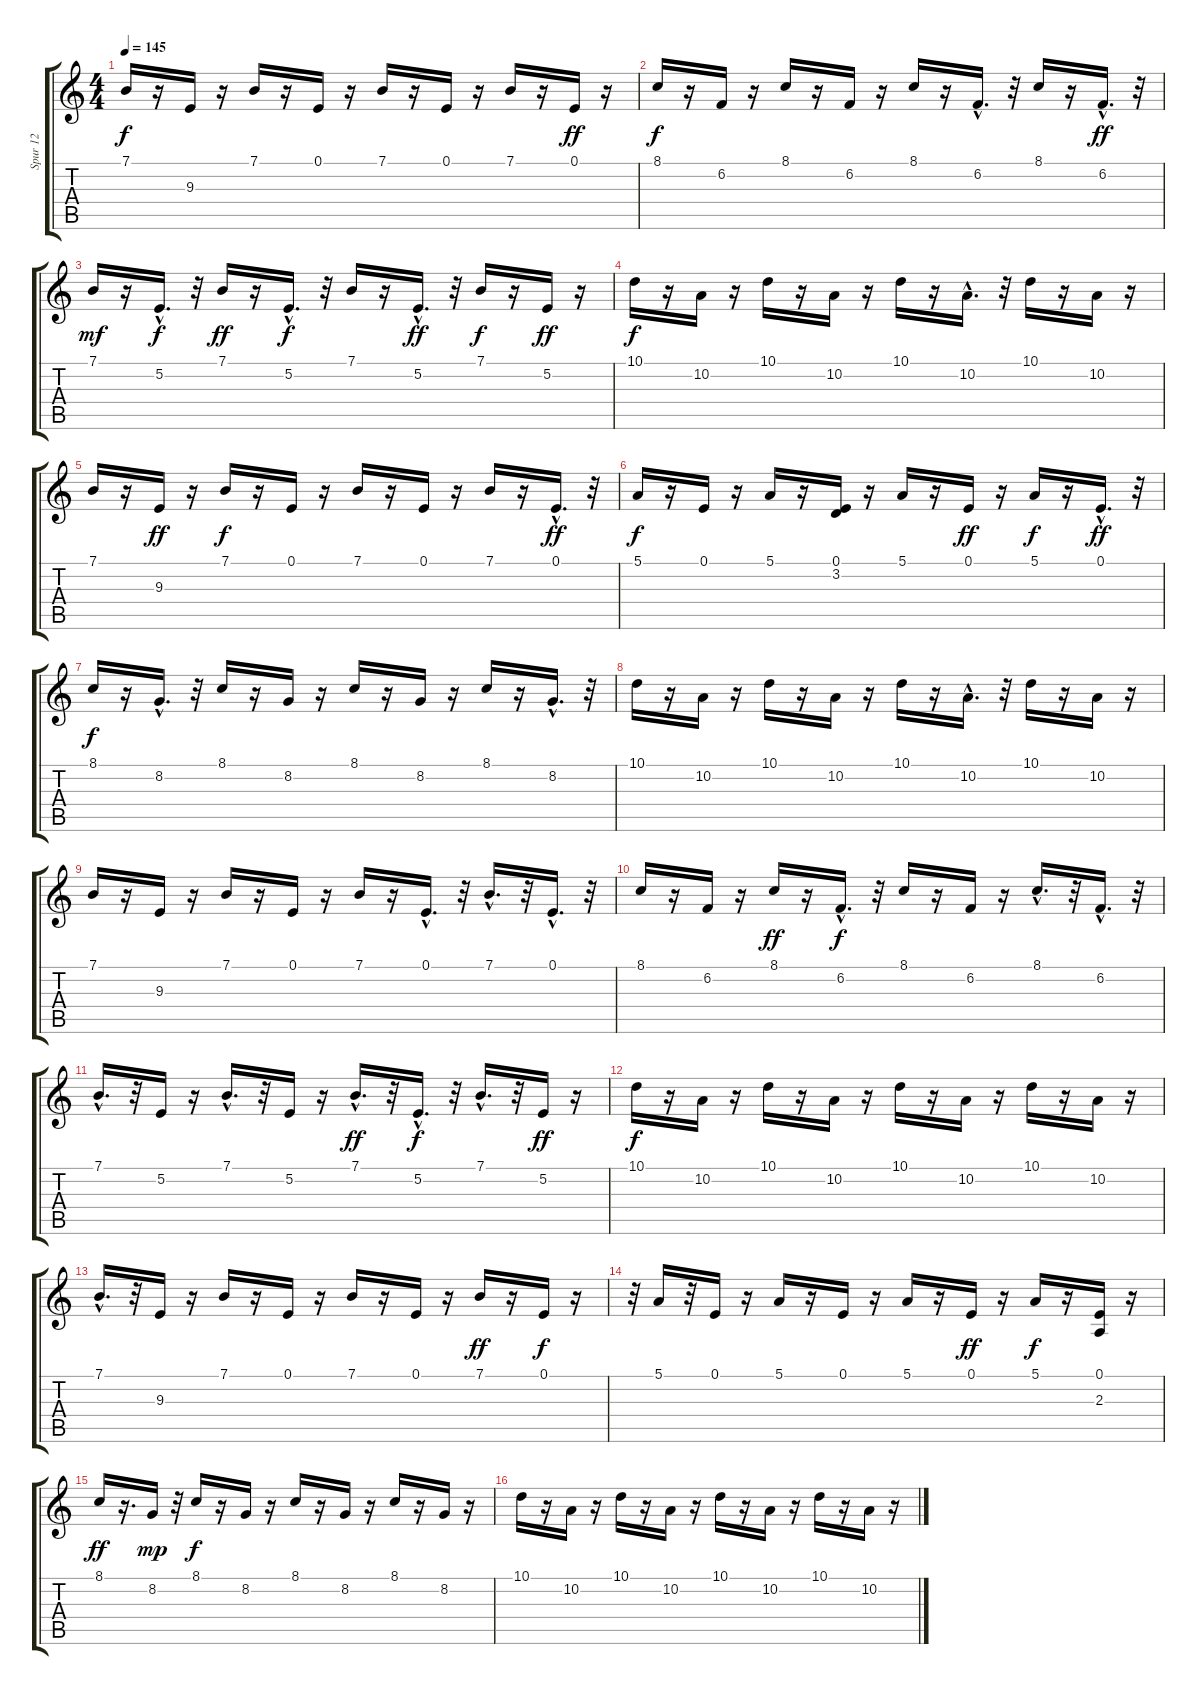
\track ("Spur 12" "Spur 12") {instrument lead2sawtooth}
\staff {score tabs}
\tuning (E4 B3 G3 D3 A2 E2) {hide}
\ts (4 4)
\tempo 145
\clef g2
\ks c
7.1.16{dy f} r.16 9.3.16 r.16 7.1.16 r.16 0.1.16 r.16 7.1.16 r.16 0.1.16 r.16 7.1.16 r.16 0.1.16{dy ff} r.16 |
8.1.16{dy f} r.16 6.2.16 r.16 8.1.16 r.16 6.2.16 r.16 8.1.16 r.16 6.2{hac}.16{d} r.32 8.1.16 r.16 6.2{hac}.16{d dy ff} r.32 |
7.1.16{dy mf} r.16 5.2{hac}.16{d dy f} r.32 7.1.16{dy ff} r.16 5.2{hac}.16{d dy f} r.32 7.1.16 r.16 5.2{hac}.16{d dy ff} r.32 7.1.16{dy f} r.16 5.2.16{dy ff} r.16 |
10.1.16{dy f} r.16 10.2.16 r.16 10.1.16 r.16 10.2.16 r.16 10.1.16 r.16 10.2{hac}.16{d} r.32 10.1.16 r.16 10.2.16 r.16 |
7.1.16 r.16 9.3.16{dy ff} r.16 7.1.16{dy f} r.16 0.1.16 r.16 7.1.16 r.16 0.1.16 r.16 7.1.16 r.16 0.1{hac}.16{d dy ff} r.32 |
5.1.16{dy f} r.16 0.1.16 r.16 5.1.16 r.16 (0.1 3.2).16 r.16 5.1.16 r.16 0.1.16{dy ff} r.16 5.1.16{dy f} r.16 0.1{hac}.16{d dy ff} r.32 |
8.1.16{dy f} r.16 8.2{hac}.16{d} r.32 8.1.16 r.16 8.2.16 r.16 8.1.16 r.16 8.2.16 r.16 8.1.16 r.16 8.2{hac}.16{d} r.32 |
10.1.16 r.16 10.2.16 r.16 10.1.16 r.16 10.2.16 r.16 10.1.16 r.16 10.2{hac}.16{d} r.32 10.1.16 r.16 10.2.16 r.16 |
7.1.16 r.16 9.3.16 r.16 7.1.16 r.16 0.1.16 r.16 7.1.16 r.16 0.1{hac}.16{d} r.32 7.1{hac}.16{d} r.32 0.1{hac}.16{d} r.32 |
8.1.16 r.16 6.2.16 r.16 8.1.16{dy ff} r.16 6.2{hac}.16{d dy f} r.32 8.1.16 r.16 6.2.16 r.16 8.1{hac}.16{d} r.32 6.2{hac}.16{d} r.32 |
7.1{hac}.16{d} r.32 5.2.16 r.16 7.1{hac}.16{d} r.32 5.2.16 r.16 7.1{hac}.16{d dy ff} r.32 5.2{hac}.16{d dy f} r.32 7.1{hac}.16{d} r.32 5.2.16{dy ff} r.16 |
10.1.16{dy f} r.16 10.2.16 r.16 10.1.16 r.16 10.2.16 r.16 10.1.16 r.16 10.2.16 r.16 10.1.16 r.16 10.2.16 r.16 |
7.1{hac}.16{d} r.32 9.3.16 r.16 7.1.16 r.16 0.1.16 r.16 7.1.16 r.16 0.1.16 r.16 7.1.16{dy ff} r.16 0.1.16{dy f} r.16 |
r.32 5.1.16 r.32 0.1.16 r.16 5.1.16 r.16 0.1.16 r.16 5.1.16 r.16 0.1.16{dy ff} r.16 5.1.16{dy f} r.16 (0.1 2.3).16 r.16 |
8.1.16{dy ff} r.16{d} 8.2.16{dy mp} r.32 8.1.16{dy f} r.16 8.2.16 r.16 8.1.16 r.16 8.2.16 r.16 8.1.16 r.16 8.2.16 r.16 |
10.1.16 r.16 10.2.16 r.16 10.1.16 r.16 10.2.16 r.16 10.1.16 r.16 10.2.16 r.16 10.1.16 r.16 10.2.16 r.16
